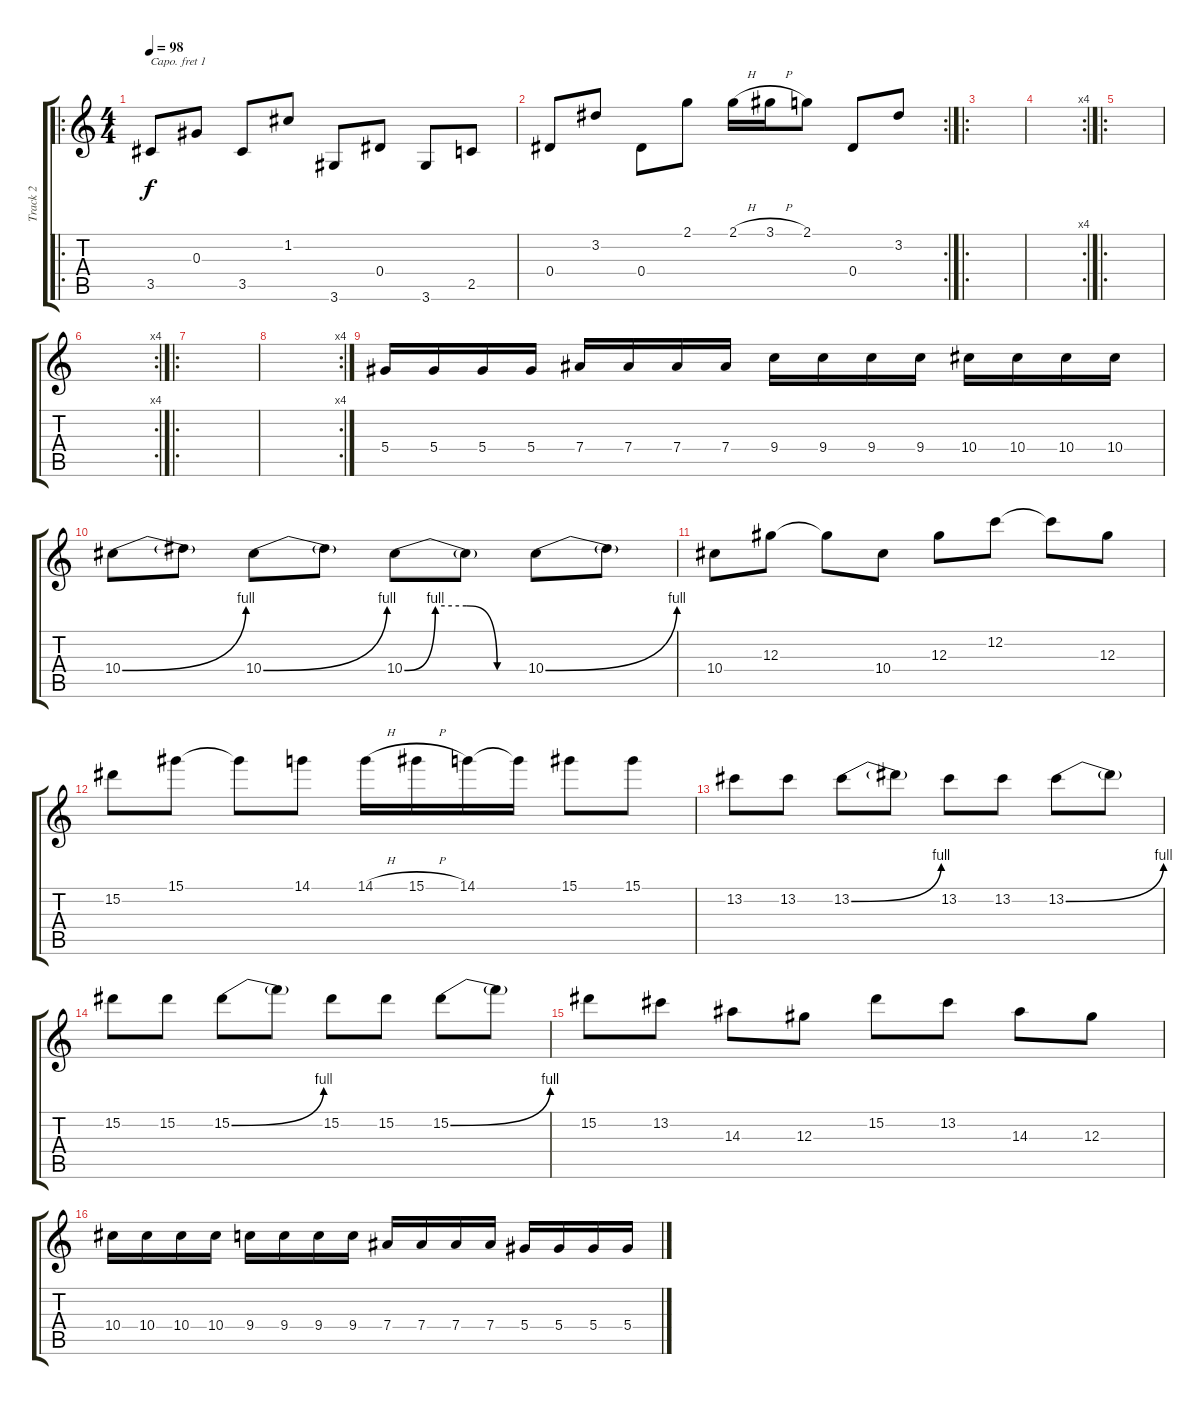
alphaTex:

\track ("Track 2" "Track 2") {instrument electricguitarclean}
\staff {score tabs}
\capo 1
\tuning (E4 B3 G3 D3 A2 E2) {hide}
\ro
\ts (4 4)
\tempo 98
\clef g2
\ks c
3.5.8{dy f instrument electricguitarclean} 0.3.8 3.5.8 1.2.8 3.6.8 0.4.8 3.6.8 2.5.8 |
\rc 2
0.4.8 3.2.8 0.4.8 2.1.8 2.1{h}.16 3.1{h}.16 2.1.8 0.4.8 3.2.8 |
\ro
|
\rc 4
|
\ro
|
\rc 4
|
\ro
|
\rc 4
|
5.4.16{instrument overdrivenguitar} 5.4.16 5.4.16 5.4.16 7.4.16 7.4.16 7.4.16 7.4.16 9.4.16 9.4.16 9.4.16 9.4.16 10.4.16 10.4.16 10.4.16 10.4.16 |
10.4{be (bend 0 0 60 4)}.8 10.4{t}.8 10.4{be (bend 0 0 60 4)}.8 10.4{t}.8 10.4{be (custom 0 0 15 4 30 4 45 0 60 0)}.8 10.4{t}.8 10.4{be (bend 0 0 60 4)}.8 10.4{t}.8 |
10.4.8 12.3.8 12.3{t}.8 10.4.8 12.3.8 12.2.8 12.2{t}.8 12.3.8 |
15.2.8 15.1.8 15.1{t}.8 14.1.8 14.1{h}.16 15.1{h}.16 14.1.16 14.1{t}.16 15.1.8 15.1.8 |
13.2.8 13.2.8 13.2{be (bend 0 0 60 4)}.8 13.2{t}.8 13.2.8 13.2.8 13.2{be (bend 0 0 60 4)}.8 13.2{t}.8 |
15.2.8 15.2.8 15.2{be (bend 0 0 60 4)}.8 15.2{t}.8 15.2.8 15.2.8 15.2{be (bend 0 0 60 4)}.8 15.2{t}.8 |
15.2.8 13.2.8 14.3.8 12.3.8 15.2.8 13.2.8 14.3.8 12.3.8 |
10.4.16 10.4.16 10.4.16 10.4.16 9.4.16 9.4.16 9.4.16 9.4.16 7.4.16 7.4.16 7.4.16 7.4.16 5.4.16 5.4.16 5.4.16 5.4.16
